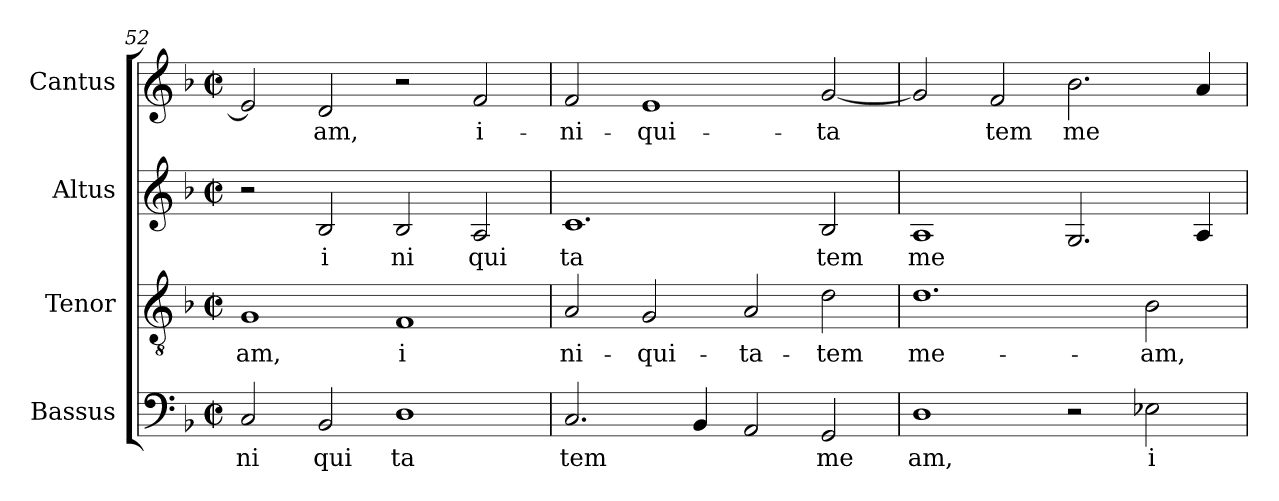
**kern	**text	**kern	**text	**kern	**text	**kern	**text
*part4	*part4	*part3	*part3	*part2	*part2	*part1	*part1
*staff4	*staff4	*staff3	*staff3	*staff2	*staff2	*staff1	*staff1
*I"Bassus	*	*I"Tenor	*	*I"Altus	*	*I"Cantus	*
*clefF4	*	*clefGv2	*	*clefG2	*	*clefG2	*
*k[b-]	*	*k[b-]	*	*k[b-]	*	*k[b-]	*
*F:	*	*F:	*	*F:	*	*F:	*
*M2/2	*	*M2/2	*	*M2/2	*	*M2/2	*
*met(c|)	*	*met(c|)	*	*met(c|)	*	*met(c|)	*
=52	=52	=52	=52	=52	=52	=52	=52
!	!LO:LY:b:cj	!	!LO:LY:b:cj	!	!	!	!LO:LY:b:cj
2C/	ni	1G	am,	2r	.	2e/]	--
!	!LO:LY:b:cj	!	!	!	!LO:LY:b:cj	!	!LO:LY:b:cj
2BB-/	qui	.	.	2B-/	i	2d/	-am,
!	!LO:LY:b:cj	!	!LO:LY:b:cj	!	!LO:LY:b:cj	!	!
1D	ta	1F	i	2B-/	ni	2r	.
!	!	!	!	!	!LO:LY:b:cj	!	!LO:LY:b:cj
.	.	.	.	2A/	qui	2f/	i-
!!LO:PB:g=z
=53	=53	=53	=53	=53	=53	=53	=53
!	!LO:LY:b:cj	!	!LO:LY:b:cj	!	!LO:LY:b:cj	!	!LO:LY:b:cj
2.C/	tem	2A/	ni-	1.c	ta	2f/	-ni-
!	!	!	!LO:LY:b:cj	!	!	!	!LO:LY:b:cj
.	.	2G/	-qui-	.	.	1e	-qui-
!	!LO:LY:b:cj	!	!	!	!	!	!
4BB-/	.	.	.	.	.	.	.
!	!LO:LY:b:cj	!	!LO:LY:b:cj	!	!	!	!
2AA/	.	2A/	-ta-	.	.	.	.
!	!LO:LY:b:cj	!	!LO:LY:b:cj	!	!LO:LY:b:cj	!	!LO:LY:b:cj
2GG/	me	2d\	-tem	2B-/	tem	[<2g/	-ta-
=54	=54	=54	=54	=54	=54	=54	=54
!	!LO:LY:b:cj	!	!LO:LY:b:cj	!	!LO:LY:b:cj	!	!LO:LY:b:cj
1D	am,	1.d	me-	1A	me	2g/]	--
!	!	!	!	!	!	!	!LO:LY:b:cj
.	.	.	.	.	.	2f/	-tem
!	!	!	!	!	!LO:LY:b:cj	!	!LO:LY:b:cj
2r	.	.	.	2.G/	.	2.b-\	me-
!	!LO:LY:b:cj	!	!LO:LY:b:cj	!	!	!	!
2E-X\	i	2B-\	-am,	.	.	.	.
!	!	!	!	!	!LO:LY:b:cj	!	!LO:LY:b:cj
.	.	.	.	4A/	.	4a/	--
=	=	=	=	=	=	=	=
*-	*-	*-	*-	*-	*-	*-	*-
